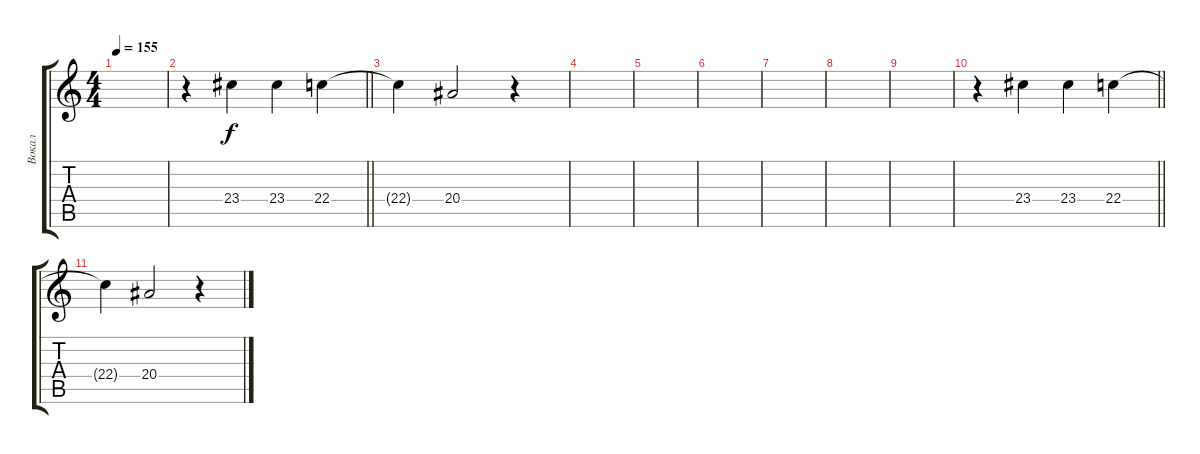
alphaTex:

\track ("Вокал" "Вокал") {instrument tremolostrings}
\staff {score tabs}
\tuning (E4 B3 G3 D3 A2 E2) {hide}
\ts (4 4)
\tempo 155
\clef g2
\ks c
|
\barLineRight lightlight
r.4{volume 16} 23.4.4 23.4.4 22.4.4 |
22.4{t}.4 20.4.2 r.4 |
|
|
|
|
|
|
\barLineRight lightlight
r.4{volume 16} 23.4.4 23.4.4 22.4.4 |
22.4{t}.4 20.4.2 r.4
